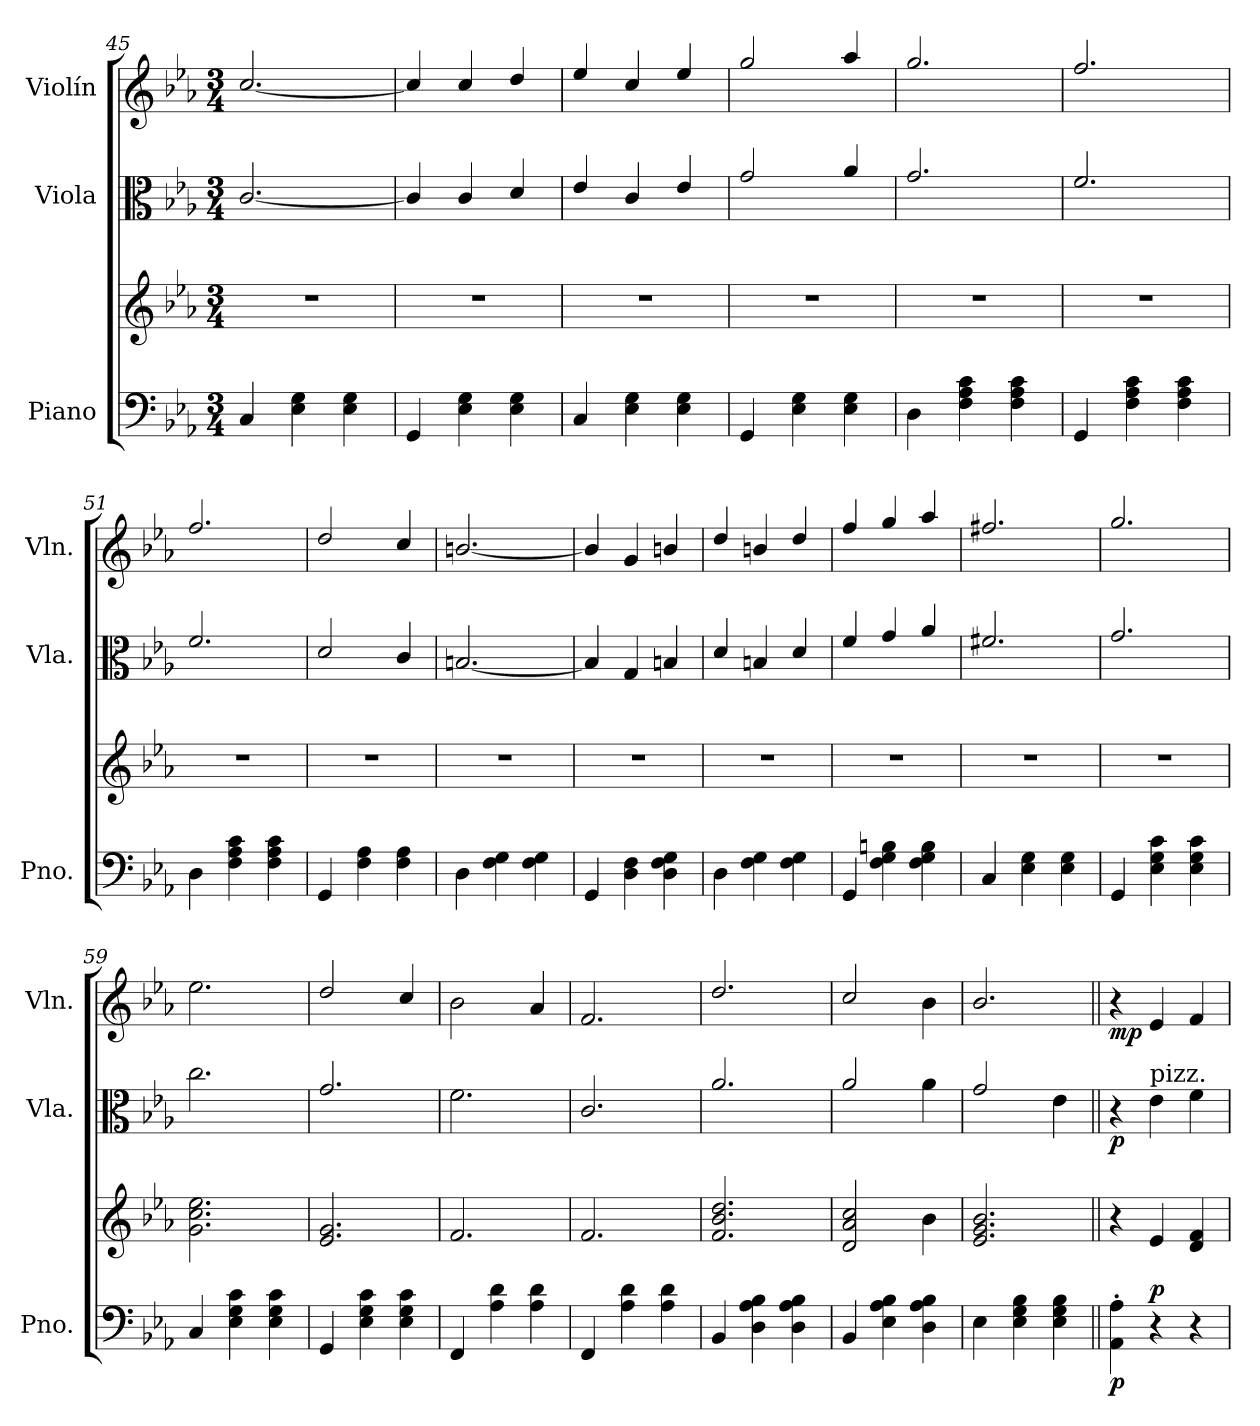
**kern	**kern	**dynam	**kern	**dynam	**kern	**dynam
*part3	*part3	*part3	*part2	*part2	*part1	*part1
*staff4	*staff3	*staff3/4	*staff2	*staff2	*staff1	*staff1
*I"Piano	*	*	*I"Viola	*	*I"Violín	*
*I'Pno.	*	*	*I'Vla.	*	*I'Vln.	*
*clefF4	*clefG2	*	*clefC3	*	*clefG2	*
*k[b-e-a-]	*k[b-e-a-]	*	*k[b-e-a-]	*	*k[b-e-a-]	*
*M3/4	*M3/4	*	*M3/4	*	*M3/4	*
=45	=45	=45	=45	=45	=45	=45
4C/	2.r	.	[2.c/	.	[2.cc/	.
4E-\ 4G\	.	.	.	.	.	.
4E-\ 4G\	.	.	.	.	.	.
=46	=46	=46	=46	=46	=46	=46
4GG/	2.r	.	4c/]	.	4cc/]	.
4E-\ 4G\	.	.	4c/	.	4cc/	.
4E-\ 4G\	.	.	4d/	.	4dd/	.
=47	=47	=47	=47	=47	=47	=47
4C/	2.r	.	4e-/	.	4ee-/	.
4E-\ 4G\	.	.	4c/	.	4cc/	.
4E-\ 4G\	.	.	4e-/	.	4ee-/	.
!!LO:LB:g=z
=48	=48	=48	=48	=48	=48	=48
4GG/	2.r	.	2g/	.	2gg/	.
4E-\ 4G\	.	.	.	.	.	.
4E-\ 4G\	.	.	4a-/	.	4aa-/	.
=49	=49	=49	=49	=49	=49	=49
4D\	2.r	.	2.g/	.	2.gg/	.
4F\ 4A-\ 4c\	.	.	.	.	.	.
4F\ 4A-\ 4c\	.	.	.	.	.	.
=50	=50	=50	=50	=50	=50	=50
4GG/	2.r	.	2.f/	.	2.ff/	.
4F\ 4A-\ 4c\	.	.	.	.	.	.
4F\ 4A-\ 4c\	.	.	.	.	.	.
=51	=51	=51	=51	=51	=51	=51
4D\	2.r	.	2.f/	.	2.ff/	.
4F\ 4A-\ 4c\	.	.	.	.	.	.
4F\ 4A-\ 4c\	.	.	.	.	.	.
=52	=52	=52	=52	=52	=52	=52
4GG/	2.r	.	2d/	.	2dd/	.
4F\ 4A-\	.	.	.	.	.	.
4F\ 4A-\	.	.	4c/	.	4cc/	.
=53	=53	=53	=53	=53	=53	=53
4D\	2.r	.	[2.Bn/	.	[2.bn/	.
4F\ 4G\	.	.	.	.	.	.
4F\ 4G\	.	.	.	.	.	.
=54	=54	=54	=54	=54	=54	=54
4GG/	2.r	.	4B/]	.	4b/]	.
4D\ 4F\	.	.	4G/	.	4g/	.
4D\ 4F\ 4G\	.	.	4Bn/	.	4bn/	.
=55	=55	=55	=55	=55	=55	=55
4D\	2.r	.	4d/	.	4dd/	.
4F\ 4G\	.	.	4Bn/	.	4bn/	.
4F\ 4G\	.	.	4d/	.	4dd/	.
=56	=56	=56	=56	=56	=56	=56
4GG/	2.r	.	4f/	.	4ff/	.
4F\ 4G\ 4Bn\	.	.	4g/	.	4gg/	.
4F\ 4G\ 4B\	.	.	4a-/	.	4aa-/	.
=57	=57	=57	=57	=57	=57	=57
4C/	2.r	.	2.f#X/	.	2.ff#X/	.
4E-\ 4G\	.	.	.	.	.	.
4E-\ 4G\	.	.	.	.	.	.
!!LO:PB:g=z
=58	=58	=58	=58	=58	=58	=58
4GG/	2.r	.	2.g/	.	2.gg/	.
4E-\ 4G\ 4c\	.	.	.	.	.	.
4E-\ 4G\ 4c\	.	.	.	.	.	.
=59	=59	=59	=59	=59	=59	=59
4C/	2.g\ 2.cc\ 2.ee-\	.	2.cc\	.	2.ee-\	.
4E-\ 4G\ 4c\	.	.	.	.	.	.
4E-\ 4G\ 4c\	.	.	.	.	.	.
=60	=60	=60	=60	=60	=60	=60
4GG/	2.e-/ 2.g/	.	2.g/	.	2dd/	.
4E-\ 4G\ 4c\	.	.	.	.	.	.
4E-\ 4G\ 4c\	.	.	.	.	4cc/	.
=61	=61	=61	=61	=61	=61	=61
4FF/	2.f/	.	2.f\	.	2b-\	.
4A-\ 4d\	.	.	.	.	.	.
4A-\ 4d\	.	.	.	.	4a-/	.
=62	=62	=62	=62	=62	=62	=62
4FF/	2.f/	.	2.c/	.	2.f/	.
4A-\ 4d\	.	.	.	.	.	.
4A-\ 4d\	.	.	.	.	.	.
=63	=63	=63	=63	=63	=63	=63
4BB-/	2.f/ 2.b-/ 2.dd/	.	2.a-/	.	2.dd/	.
4D\ 4A-\ 4B-\	.	.	.	.	.	.
4D\ 4A-\ 4B-\	.	.	.	.	.	.
=64	=64	=64	=64	=64	=64	=64
4BB-/	2d/ 2a-/ 2cc/	.	2a-/	.	2cc/	.
4E-\ 4A-\ 4B-\	.	.	.	.	.	.
4D\ 4A-\ 4B-\	4b-\	.	4a-\	.	4b-\	.
=65	=65	=65	=65	=65	=65	=65
4E-\	2.e-/ 2.g/ 2.b-/	.	2g/	.	2.b-/	.
4E-\ 4G\ 4B-\	.	.	.	.	.	.
4E-\ 4G\ 4B-\	.	.	4e-\	.	.	.
=66||	=66||	=66||	=66||	=66||	=66||	=66||
!	!	!LO:DY:b=2	!	!LO:DY:b	!	!LO:DY:b
4AA-\' 4A-\'	4r	p	4r	p	4r	mp
!	!	!	!LO:TX:a:t=pizz.	!	!	!
!	!	!LO:DY:a=2	!	!	!	!
4r	4e-/	p	4e-\	.	4e-/	.
4r	4d/ 4f/	.	4f\	.	4f/	.
=	=	=	=	=	=	=
*-	*-	*-	*-	*-	*-	*-
